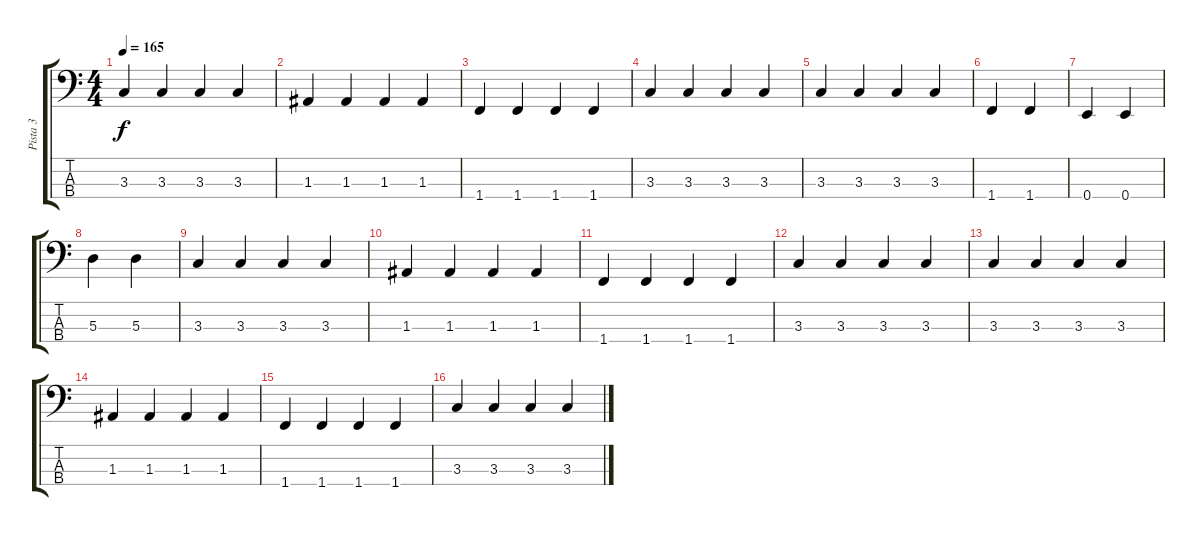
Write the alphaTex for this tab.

\track ("Pista 3" "Pista 3") {instrument electricbassfinger}
\staff {score tabs}
\tuning (G2 D2 A1 E1) {hide}
\ts (4 4)
\tempo 165
\clef f4
\ks c
3.3.4{dy f} 3.3.4 3.3.4 3.3.4 |
1.3.4 1.3.4 1.3.4 1.3.4 |
1.4.4 1.4.4 1.4.4 1.4.4 |
3.3.4 3.3.4 3.3.4 3.3.4 |
3.3.4 3.3.4 3.3.4 3.3.4 |
1.4.4 1.4.4 |
0.4.4 0.4.4 |
5.3.4 5.3.4 |
3.3.4 3.3.4 3.3.4 3.3.4 |
1.3.4 1.3.4 1.3.4 1.3.4 |
1.4.4 1.4.4 1.4.4 1.4.4 |
3.3.4 3.3.4 3.3.4 3.3.4 |
3.3.4 3.3.4 3.3.4 3.3.4 |
1.3.4 1.3.4 1.3.4 1.3.4 |
1.4.4 1.4.4 1.4.4 1.4.4 |
3.3.4 3.3.4 3.3.4 3.3.4
